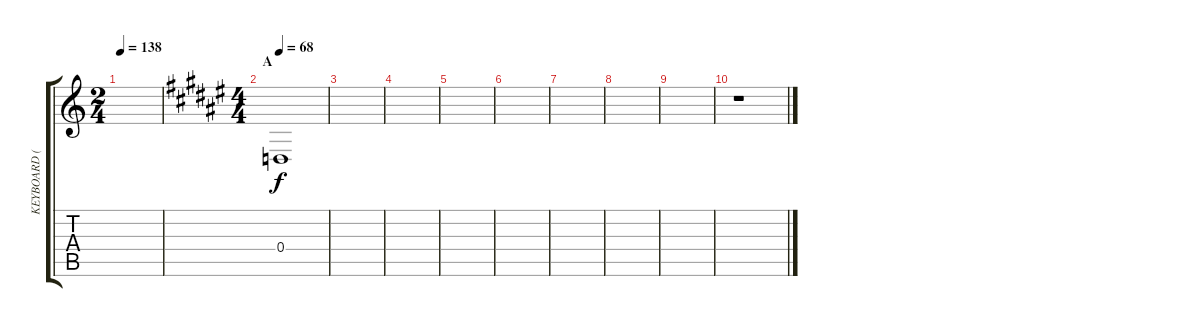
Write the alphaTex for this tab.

\track ("KEYBOARD (ACCOUSTIC PIANO)" "KEYBOARD (") {instrument synthstrings2}
\staff {score tabs}
\tuning (E4 B3 G3 D3 A2 E2) {hide}
\ts (2 4)
\tempo 138
\clef g2
\ks c
|
\ts (4 4)
\section ("" "A")
\tempo 68
\ks f#
0.4.1 |
|
|
|
|
|
|
|
r.1
